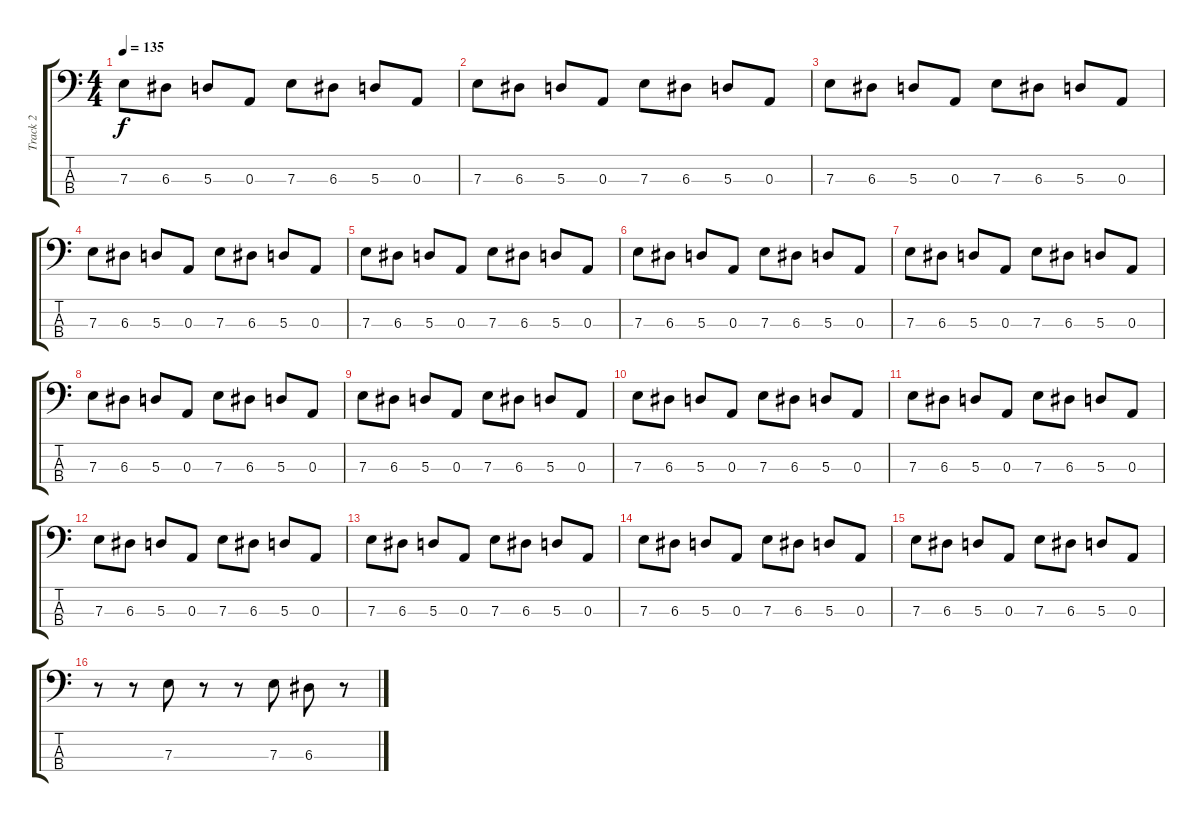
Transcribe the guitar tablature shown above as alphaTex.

\track ("Track 2" "Track 2") {instrument electricbassfinger}
\staff {score tabs}
\tuning (G2 D2 A1 E1) {hide}
\ts (4 4)
\tempo 135
\clef f4
\ks c
7.3.8{dy f} 6.3.8 5.3.8 0.3.8 7.3.8 6.3.8 5.3.8 0.3.8 |
7.3.8 6.3.8 5.3.8 0.3.8 7.3.8 6.3.8 5.3.8 0.3.8 |
7.3.8 6.3.8 5.3.8 0.3.8 7.3.8 6.3.8 5.3.8 0.3.8 |
7.3.8 6.3.8 5.3.8 0.3.8 7.3.8 6.3.8 5.3.8 0.3.8 |
7.3.8 6.3.8 5.3.8 0.3.8 7.3.8 6.3.8 5.3.8 0.3.8 |
7.3.8 6.3.8 5.3.8 0.3.8 7.3.8 6.3.8 5.3.8 0.3.8 |
7.3.8 6.3.8 5.3.8 0.3.8 7.3.8 6.3.8 5.3.8 0.3.8 |
7.3.8 6.3.8 5.3.8 0.3.8 7.3.8 6.3.8 5.3.8 0.3.8 |
7.3.8 6.3.8 5.3.8 0.3.8 7.3.8 6.3.8 5.3.8 0.3.8 |
7.3.8 6.3.8 5.3.8 0.3.8 7.3.8 6.3.8 5.3.8 0.3.8 |
7.3.8 6.3.8 5.3.8 0.3.8 7.3.8 6.3.8 5.3.8 0.3.8 |
7.3.8 6.3.8 5.3.8 0.3.8 7.3.8 6.3.8 5.3.8 0.3.8 |
7.3.8 6.3.8 5.3.8 0.3.8 7.3.8 6.3.8 5.3.8 0.3.8 |
7.3.8 6.3.8 5.3.8 0.3.8 7.3.8 6.3.8 5.3.8 0.3.8 |
7.3.8 6.3.8 5.3.8 0.3.8 7.3.8 6.3.8 5.3.8 0.3.8 |
r.8 r.8 7.3.8 r.8 r.8 7.3.8 6.3.8 r.8
